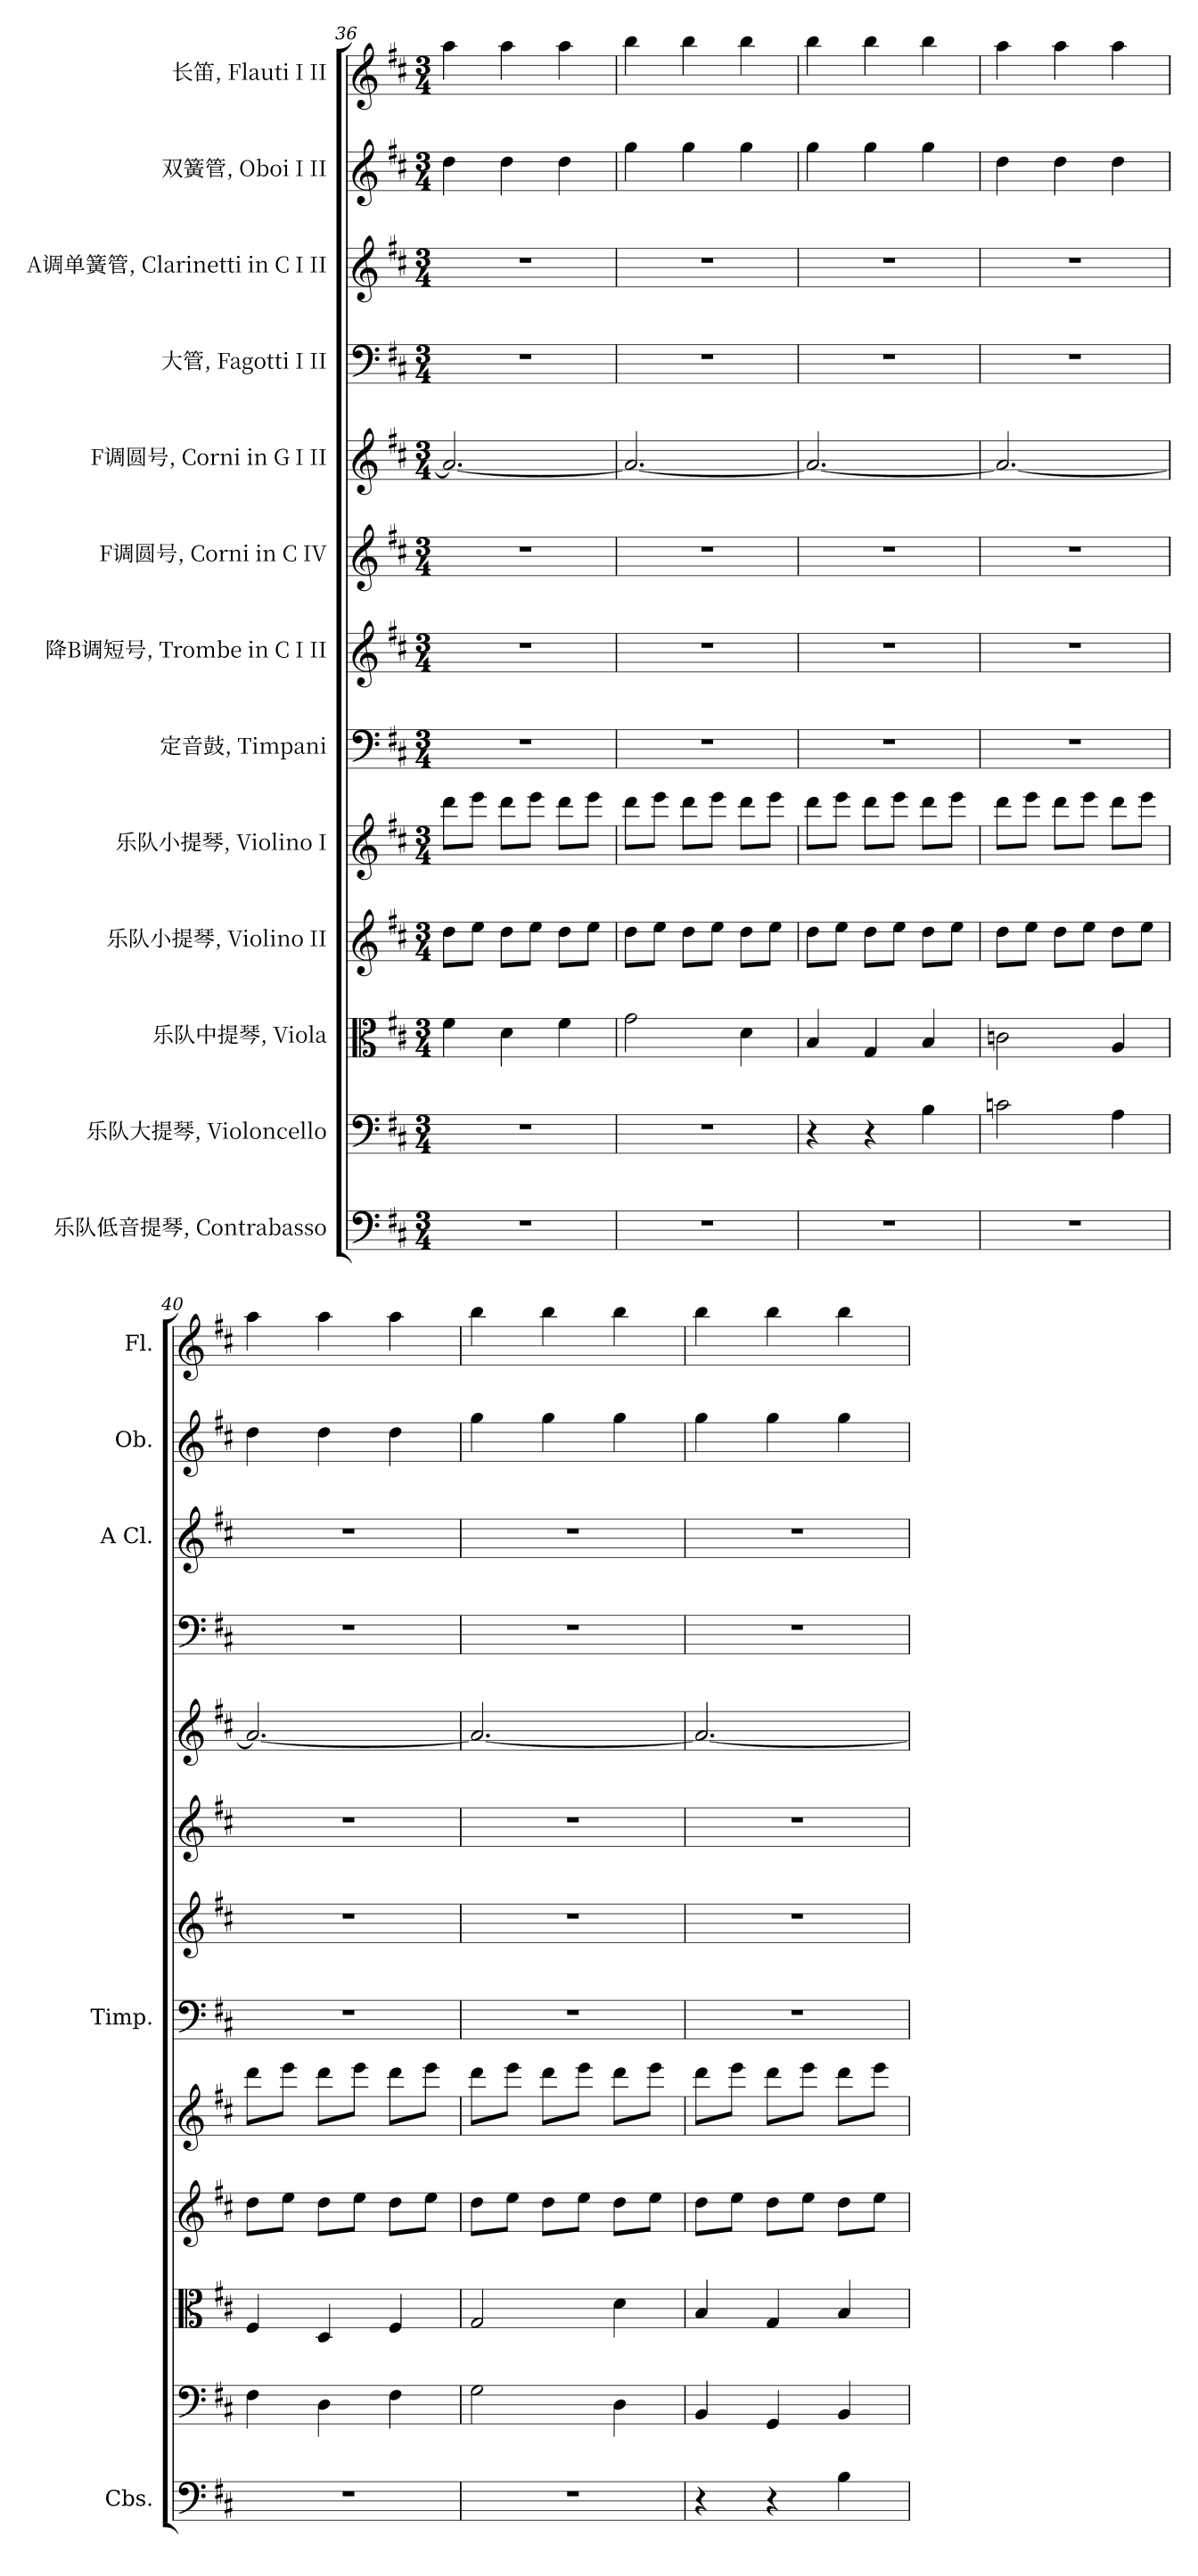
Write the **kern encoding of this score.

**kern	**kern	**kern	**kern	**kern	**kern	**kern	**kern	**kern	**kern	**kern	**kern	**kern
*part13	*part12	*part11	*part10	*part9	*part8	*part7	*part6	*part5	*part4	*part3	*part2	*part1
*staff13	*staff12	*staff11	*staff10	*staff9	*staff8	*staff7	*staff6	*staff5	*staff4	*staff3	*staff2	*staff1
*I"乐队低音提琴, Contrabasso	*I"乐队大提琴, Violoncello	*I"乐队中提琴, Viola	*I"乐队小提琴, Violino II	*I"乐队小提琴, Violino I	*I"定音鼓, Timpani	*I"降B调短号, Trombe in C I II	*I"F调圆号, Corni in C IV	*I"F调圆号, Corni in G I II	*I"大管, Fagotti I II	*I"A调单簧管, Clarinetti in C I II	*I"双簧管, Oboi I II	*I"长笛, Flauti I II
*I'Cbs.	*	*	*	*	*I'Timp.	*	*	*	*	*I'A Cl.	*I'Ob.	*I'Fl.
*clefF4	*clefF4	*clefC3	*clefG2	*clefG2	*clefF4	*clefG2	*clefG2	*clefG2	*clefF4	*clefG2	*clefG2	*clefG2
*ITrd7c12	*	*	*	*	*	*ITrd1c2	*ITrd4c7	*ITrd4c7	*	*ITrd2c3	*	*
*k[f#c#]	*k[f#c#]	*k[f#c#]	*k[f#c#]	*k[f#c#]	*k[f#c#]	*k[]	*k[f#]	*k[f#]	*k[f#c#]	*k[f#c#g#d#a#]	*k[f#c#]	*k[f#c#]
*M3/4	*M3/4	*M3/4	*M3/4	*M3/4	*M3/4	*M3/4	*M3/4	*M3/4	*M3/4	*M3/4	*M3/4	*M3/4
*MM350	*MM350	*MM350	*MM350	*MM350	*MM350	*MM350	*MM350	*MM350	*MM350	*MM350	*MM350	*MM350
=36	=36	=36	=36	=36	=36	=36	=36	=36	=36	=36	=36	=36
2.r	2.r	4f#\	8dd\L	8ddd\L	2.r	2.r	2.r	2.d/_	2.r	2.r	4dd\	4aa\
.	.	.	8ee\J	8eee\J	.	.	.	.	.	.	.	.
.	.	4d\	8dd\L	8ddd\L	.	.	.	.	.	.	4dd\	4aa\
.	.	.	8ee\J	8eee\J	.	.	.	.	.	.	.	.
*	*	*	*	*	*	*	*	*	*	*	*	*MM318
.	.	4f#\	8dd\L	8ddd\L	.	.	.	.	.	.	4dd\	4aa\
.	.	.	8ee\J	8eee\J	.	.	.	.	.	.	.	.
!!LO:PB:g=z
=37	=37	=37	=37	=37	=37	=37	=37	=37	=37	=37	=37	=37
*	*	*	*	*	*	*	*	*	*	*	*	*MM350
2.r	2.r	2g\	8dd\L	8ddd\L	2.r	2.r	2.r	2.d/_	2.r	2.r	4gg\	4bb\
.	.	.	8ee\J	8eee\J	.	.	.	.	.	.	.	.
.	.	.	8dd\L	8ddd\L	.	.	.	.	.	.	4gg\	4bb\
.	.	.	8ee\J	8eee\J	.	.	.	.	.	.	.	.
*	*	*	*	*	*	*	*	*	*	*	*	*MM318
.	.	4d\	8dd\L	8ddd\L	.	.	.	.	.	.	4gg\	4bb\
.	.	.	8ee\J	8eee\J	.	.	.	.	.	.	.	.
=38	=38	=38	=38	=38	=38	=38	=38	=38	=38	=38	=38	=38
*	*	*	*	*	*	*	*	*	*	*	*	*MM350
2.r	4r	4B/	8dd\L	8ddd\L	2.r	2.r	2.r	2.d/_	2.r	2.r	4gg\	4bb\
.	.	.	8ee\J	8eee\J	.	.	.	.	.	.	.	.
.	4r	4G/	8dd\L	8ddd\L	.	.	.	.	.	.	4gg\	4bb\
.	.	.	8ee\J	8eee\J	.	.	.	.	.	.	.	.
*	*	*	*	*	*	*	*	*	*	*	*	*MM318
.	4B\	4B/	8dd\L	8ddd\L	.	.	.	.	.	.	4gg\	4bb\
.	.	.	8ee\J	8eee\J	.	.	.	.	.	.	.	.
=39	=39	=39	=39	=39	=39	=39	=39	=39	=39	=39	=39	=39
*	*	*	*	*	*	*	*	*	*	*	*	*MM350
2.r	2cn\	2cn\	8dd\L	8ddd\L	2.r	2.r	2.r	2.d/_	2.r	2.r	4dd\	4aa\
.	.	.	8ee\J	8eee\J	.	.	.	.	.	.	.	.
.	.	.	8dd\L	8ddd\L	.	.	.	.	.	.	4dd\	4aa\
.	.	.	8ee\J	8eee\J	.	.	.	.	.	.	.	.
*	*	*	*	*	*	*	*	*	*	*	*	*MM318
.	4A\	4A/	8dd\L	8ddd\L	.	.	.	.	.	.	4dd\	4aa\
.	.	.	8ee\J	8eee\J	.	.	.	.	.	.	.	.
=40	=40	=40	=40	=40	=40	=40	=40	=40	=40	=40	=40	=40
*	*	*	*	*	*	*	*	*	*	*	*	*MM350
2.r	4F#\	4F#/	8dd\L	8ddd\L	2.r	2.r	2.r	2.d/_	2.r	2.r	4dd\	4aa\
.	.	.	8ee\J	8eee\J	.	.	.	.	.	.	.	.
.	4D\	4D/	8dd\L	8ddd\L	.	.	.	.	.	.	4dd\	4aa\
.	.	.	8ee\J	8eee\J	.	.	.	.	.	.	.	.
*	*	*	*	*	*	*	*	*	*	*	*	*MM318
.	4F#\	4F#/	8dd\L	8ddd\L	.	.	.	.	.	.	4dd\	4aa\
.	.	.	8ee\J	8eee\J	.	.	.	.	.	.	.	.
!!LO:PB:g=z
=41	=41	=41	=41	=41	=41	=41	=41	=41	=41	=41	=41	=41
*	*	*	*	*	*	*	*	*	*	*	*	*MM350
2.r	2G\	2G/	8dd\L	8ddd\L	2.r	2.r	2.r	2.d/_	2.r	2.r	4gg\	4bb\
.	.	.	8ee\J	8eee\J	.	.	.	.	.	.	.	.
.	.	.	8dd\L	8ddd\L	.	.	.	.	.	.	4gg\	4bb\
.	.	.	8ee\J	8eee\J	.	.	.	.	.	.	.	.
*	*	*	*	*	*	*	*	*	*	*	*	*MM318
.	4D\	4d\	8dd\L	8ddd\L	.	.	.	.	.	.	4gg\	4bb\
.	.	.	8ee\J	8eee\J	.	.	.	.	.	.	.	.
=42	=42	=42	=42	=42	=42	=42	=42	=42	=42	=42	=42	=42
*	*	*	*	*	*	*	*	*	*	*	*	*MM350
4r	4BB/	4B/	8dd\L	8ddd\L	2.r	2.r	2.r	2.d/_	2.r	2.r	4gg\	4bb\
.	.	.	8ee\J	8eee\J	.	.	.	.	.	.	.	.
4r	4GG/	4G/	8dd\L	8ddd\L	.	.	.	.	.	.	4gg\	4bb\
.	.	.	8ee\J	8eee\J	.	.	.	.	.	.	.	.
*	*	*	*	*	*	*	*	*	*	*	*	*MM318
4BB\	4BB/	4B/	8dd\L	8ddd\L	.	.	.	.	.	.	4gg\	4bb\
.	.	.	8ee\J	8eee\J	.	.	.	.	.	.	.	.
=	=	=	=	=	=	=	=	=	=	=	=	=
*-	*-	*-	*-	*-	*-	*-	*-	*-	*-	*-	*-	*-
